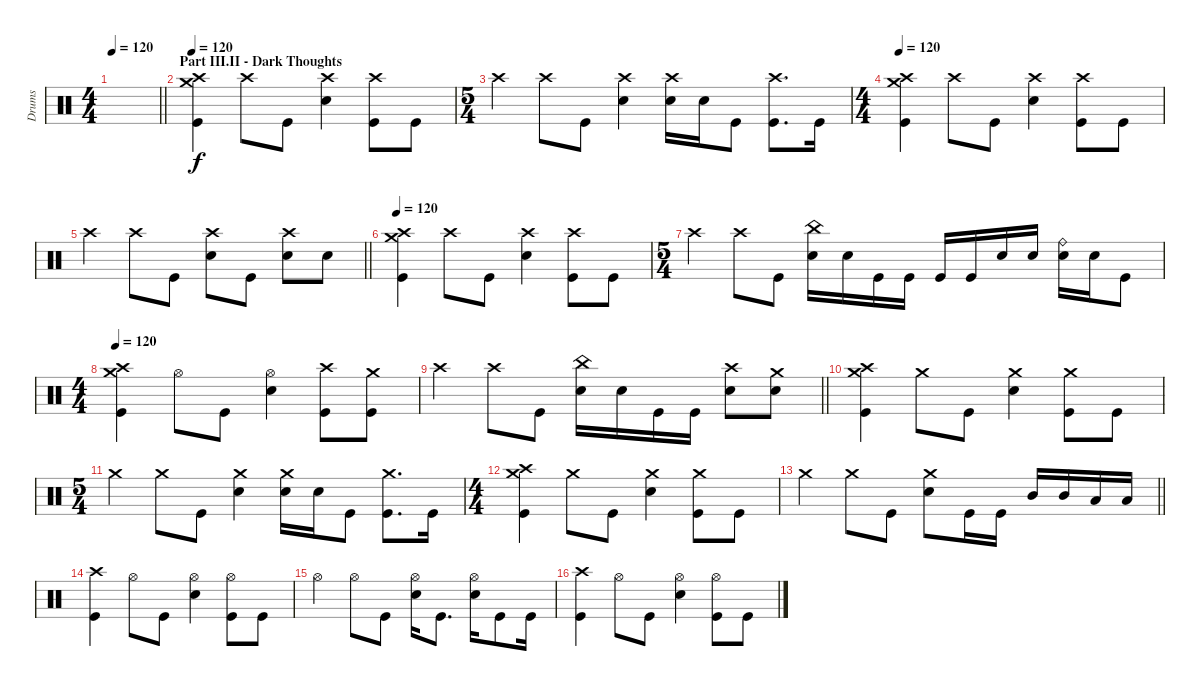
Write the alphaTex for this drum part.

\track ("Drums" "Drums") {instrument percussion}
\staff
\articulation defaults
\ts (4 4)
\tempo 120
\clef neutral
\barLineRight lightlight
\ks c
|
\section ("" "Part III.II - Dark Thoughts")
\tempo 120
("Crash high (hit)" "Crash medium (hit)" "Kick (hit)").4 "Crash high (hit)".8 "Kick (hit)".8 ("Crash high (hit)" "Electric Snare (hit)").4 ("Crash high (hit)" "Kick (hit)").8 "Kick (hit)".8 |
\ts (5 4)
"Crash high (hit)".4 "Crash high (hit)".8 "Kick (hit)".8 ("Crash high (hit)" "Electric Snare (hit)").4 ("Crash high (hit)" "Electric Snare (hit)").16 "Electric Snare (hit)".16 "Kick (hit)".8 ("Crash high (hit)" "Kick (hit)").8{d} "Kick (hit)".16 |
\ts (4 4)
\tempo 120
("Crash high (hit)" "Crash medium (hit)" "Kick (hit)").4 "Crash high (hit)".8 "Kick (hit)".8 ("Crash high (hit)" "Electric Snare (hit)").4 ("Crash high (hit)" "Kick (hit)").8 "Kick (hit)".8 |
\barLineRight lightlight "Crash high (hit)".4 "Crash high (hit)".8 "Kick (hit)".8
("Crash high (hit)" "Electric Snare (hit)").8 "Kick (hit)".8 ("Crash high (hit)" "Electric Snare (hit)").8 "Electric Snare (hit)".8 |
\tempo 120
("Crash high (hit)" "Crash medium (hit)" "Kick (hit)").4 "Crash high (hit)".8 "Kick (hit)".8 ("Crash high (hit)" "Electric Snare (hit)").4 ("Crash high (hit)" "Kick (hit)").8 "Kick (hit)".8 |
\ts (5 4)
"Crash high (hit)".4 "Crash high (hit)".8 "Kick (hit)".8 ("China (hit)" "Electric Snare (hit)").16 "Electric Snare (hit)".16 "Kick (hit)".16 "Kick (hit)".16 "Kick (hit)".16 "Kick (hit)".16 "Electric Snare (hit)".16 "Electric Snare (hit)".16 ("Ride (bell)" "Electric Snare (hit)").16 "Electric Snare (hit)".16 "Kick (hit)".8 |
\ts (4 4)
\tempo 120
("Crash high (hit)" "Crash medium (hit)" "Kick (hit)").4 "Hi-Hat (open)".8 "Kick (hit)".8 ("Hi-Hat (open)" "Electric Snare (hit)").4 ("Crash high (hit)" "Kick (hit)").8 ("Crash medium (hit)" "Kick (hit)").8 |
\barLineRight lightlight "Crash high (hit)".4 "Crash high (hit)".8 "Kick (hit)".8
("China (hit)" "Electric Snare (hit)").16 "Electric Snare (hit)".16 "Kick (hit)".16 "Kick (hit)".16 ("Crash high (hit)" "Electric Snare (hit)").8 ("Crash medium (hit)" "Electric Snare (hit)").8 |
\section ("" "")
("Crash high (hit)" "Crash medium (hit)" "Kick (hit)").4 "Crash medium (hit)".8 "Kick (hit)".8 ("Crash medium (hit)" "Electric Snare (hit)").4 ("Crash medium (hit)" "Kick (hit)").8 "Kick (hit)".8 |
\ts (5 4)
"Crash medium (hit)".4 "Crash medium (hit)".8 "Kick (hit)".8 ("Crash medium (hit)" "Electric Snare (hit)").4 ("Crash medium (hit)" "Electric Snare (hit)").16 "Electric Snare (hit)".16 "Kick (hit)".8 ("Crash medium (hit)" "Kick (hit)").8{d} "Kick (hit)".16 |
\ts (4 4)
("Crash high (hit)" "Crash medium (hit)" "Kick (hit)").4 "Crash medium (hit)".8 "Kick (hit)".8 ("Crash medium (hit)" "Electric Snare (hit)").4 ("Crash medium (hit)" "Kick (hit)").8 "Kick (hit)".8 |
\barLineRight lightlight "Crash medium (hit)".4 "Crash medium (hit)".8 "Kick (hit)".8
("Crash medium (hit)" "Electric Snare (hit)").8 "Kick (hit)".16 "Kick (hit)".16 "Mid Tom (hit)".16 "Mid Tom (hit)".16 "Low Tom (hit)".16 "Low Tom (hit)".16 |
("Crash high (hit)" "Kick (hit)").4 "Hi-Hat (open)".8 "Kick (hit)".8 ("Hi-Hat (open)" "Electric Snare (hit)").4 ("Hi-Hat (open)" "Kick (hit)").8 "Kick (hit)".8 |
"Hi-Hat (open)".4 "Hi-Hat (open)".8 "Kick (hit)".8 ("Hi-Hat (open)" "Electric Snare (hit)").16 "Kick (hit)".8{d} ("Hi-Hat (open)" "Electric Snare (hit)").16 "Kick (hit)".8 "Kick (hit)".16 |
("Crash high (hit)" "Kick (hit)").4 "Hi-Hat (open)".8 "Kick (hit)".8 ("Hi-Hat (open)" "Electric Snare (hit)").4 ("Hi-Hat (open)" "Kick (hit)").8 "Kick (hit)".8
